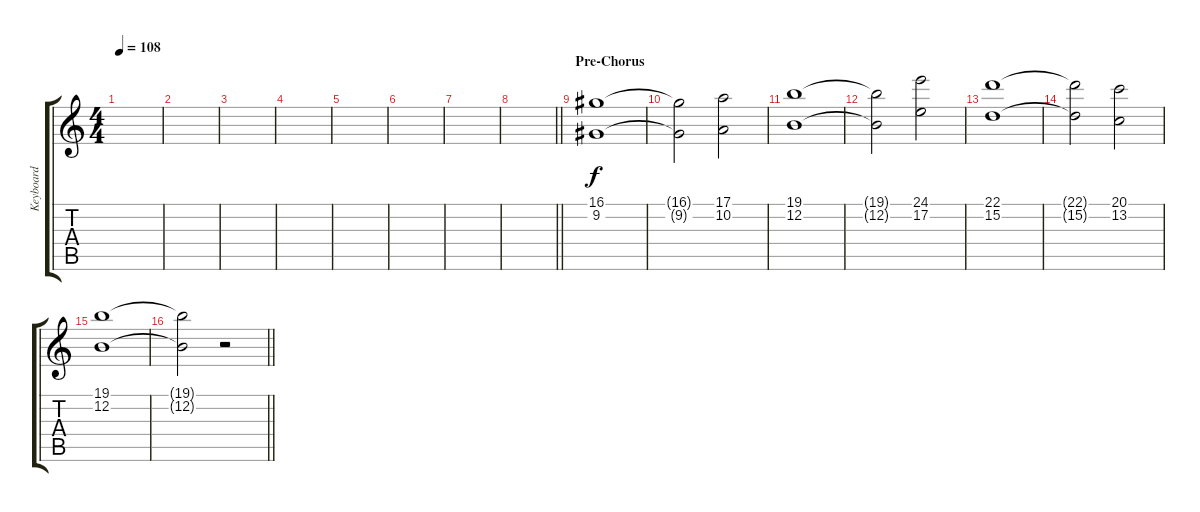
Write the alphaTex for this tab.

\track ("Keyboard" "Keyboard") {instrument stringensemble1}
\staff {score tabs}
\tuning (E4 B3 G3 D3 A2 D2) {hide}
\ts (4 4)
\tempo 108
\clef g2
\ks c
|
|
|
|
|
|
|
\barLineRight lightlight
|
\section ("" "Pre-Chorus")
(16.1 9.2).1{instrument stringensemble1} |
(16.1{t} 9.2{t}).2 (17.1 10.2).2 |
(19.1 12.2).1 |
(19.1{t} 12.2{t}).2 (24.1 17.2).2 |
(22.1 15.2).1 |
(22.1{t} 15.2{t}).2 (20.1 13.2).2 |
(19.1 12.2).1 |
\barLineRight lightlight
(19.1{t} 12.2{t}).2 r.2
